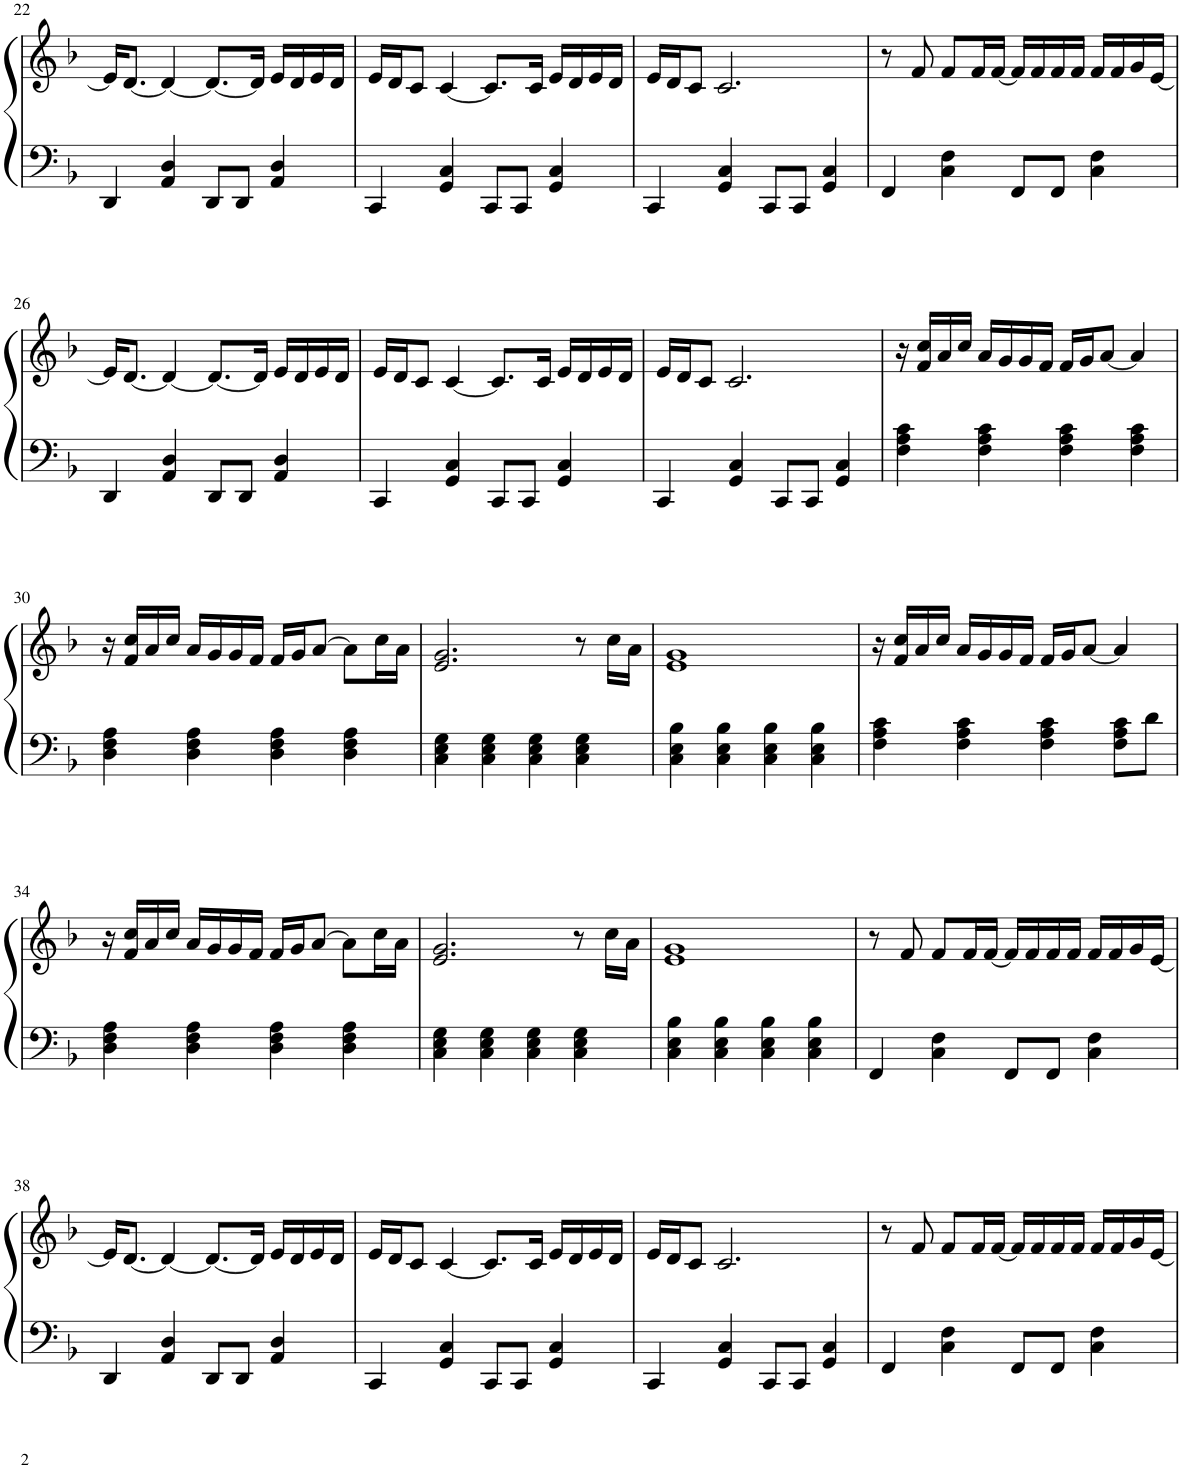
**kern	**kern
*part1	*part1
*staff2	*staff1
*I"Piano	*
*I'Pno.	*
!!LO:PB:g=z
*clefF4	*clefG2
*k[b-]	*k[b-]
*M4/4	*M4/4
=22	=22
4DD/	16e/KL]
.	[8.d/J
4AA/ 4D/	4d/_
8DD/L	8.d/L_
8DD/J	.
.	16d/Jk]
4AA/ 4D/	16e/LL
.	16d/
.	16e/
.	16d/JJ
=23	=23
4CC/	16e/LL
.	16d/J
.	8c/J
4GG/ 4C/	[4c/
8CC/L	8.c/L]
8CC/J	.
.	16c/Jk
4GG/ 4C/	16e/LL
.	16d/
.	16e/
.	16d/JJ
=24	=24
4CC/	16e/LL
.	16d/J
.	8c/J
4GG/ 4C/	2.c/
8CC/L	.
8CC/J	.
4GG/ 4C/	.
=25	=25
4FF/	8r
.	8f/
4C\ 4F\	8f/L
.	16f/L
.	[16f/JJ
8FF/L	16f/LL]
.	16f/
8FF/J	16f/
.	16f/JJ
4C\ 4F\	16f/LL
.	16f/
.	16g/
.	[16e/JJ
!!LO:LB:g=z
=26	=26
4DD/	16e/KL]
.	[8.d/J
4AA/ 4D/	4d/_
8DD/L	8.d/L_
8DD/J	.
.	16d/Jk]
4AA/ 4D/	16e/LL
.	16d/
.	16e/
.	16d/JJ
=27	=27
4CC/	16e/LL
.	16d/J
.	8c/J
4GG/ 4C/	[4c/
8CC/L	8.c/L]
8CC/J	.
.	16c/Jk
4GG/ 4C/	16e/LL
.	16d/
.	16e/
.	16d/JJ
=28	=28
4CC/	16e/LL
.	16d/J
.	8c/J
4GG/ 4C/	2.c/
8CC/L	.
8CC/J	.
4GG/ 4C/	.
=29	=29
4F\ 4A\ 4c\	16r
.	16f/ 16cc/LL
.	16a/
.	16cc/JJ
4F\ 4A\ 4c\	16a/LL
.	16g/
.	16g/
.	16f/JJ
4F\ 4A\ 4c\	16f/LL
.	16g/J
.	[8a/J
4F\ 4A\ 4c\	4a/]
!!LO:LB:g=z
=30	=30
4D\ 4F\ 4A\	16r
.	16f/ 16cc/LL
.	16a/
.	16cc/JJ
4D\ 4F\ 4A\	16a/LL
.	16g/
.	16g/
.	16f/JJ
4D\ 4F\ 4A\	16f/LL
.	16g/J
.	[8a/J
4D\ 4F\ 4A\	8a\L]
.	16cc\L
.	16a\JJ
=31	=31
4C\ 4E\ 4G\	2.e/ 2.g/
4C\ 4E\ 4G\	.
4C\ 4E\ 4G\	.
4C\ 4E\ 4G\	8r
.	16cc\LL
.	16a\JJ
=32	=32
4C\ 4E\ 4B-\	1e 1g
4C\ 4E\ 4B-\	.
4C\ 4E\ 4B-\	.
4C\ 4E\ 4B-\	.
=33	=33
4F\ 4A\ 4c\	16r
.	16f/ 16cc/LL
.	16a/
.	16cc/JJ
4F\ 4A\ 4c\	16a/LL
.	16g/
.	16g/
.	16f/JJ
4F\ 4A\ 4c\	16f/LL
.	16g/J
.	[8a/J
8F\ 8A\ 8c\L	4a/]
8d\J	.
!!LO:LB:g=z
=34	=34
4D\ 4F\ 4A\	16r
.	16f/ 16cc/LL
.	16a/
.	16cc/JJ
4D\ 4F\ 4A\	16a/LL
.	16g/
.	16g/
.	16f/JJ
4D\ 4F\ 4A\	16f/LL
.	16g/J
.	[8a/J
4D\ 4F\ 4A\	8a\L]
.	16cc\L
.	16a\JJ
=35	=35
4C\ 4E\ 4G\	2.e/ 2.g/
4C\ 4E\ 4G\	.
4C\ 4E\ 4G\	.
4C\ 4E\ 4G\	8r
.	16cc\LL
.	16a\JJ
=36	=36
4C\ 4E\ 4B-\	1e 1g
4C\ 4E\ 4B-\	.
4C\ 4E\ 4B-\	.
4C\ 4E\ 4B-\	.
=37	=37
4FF/	8r
.	8f/
4C\ 4F\	8f/L
.	16f/L
.	[16f/JJ
8FF/L	16f/LL]
.	16f/
8FF/J	16f/
.	16f/JJ
4C\ 4F\	16f/LL
.	16f/
.	16g/
.	[16e/JJ
!!LO:LB:g=z
=38	=38
4DD/	16e/KL]
.	[8.d/J
4AA/ 4D/	4d/_
8DD/L	8.d/L_
8DD/J	.
.	16d/Jk]
4AA/ 4D/	16e/LL
.	16d/
.	16e/
.	16d/JJ
=39	=39
4CC/	16e/LL
.	16d/J
.	8c/J
4GG/ 4C/	[4c/
8CC/L	8.c/L]
8CC/J	.
.	16c/Jk
4GG/ 4C/	16e/LL
.	16d/
.	16e/
.	16d/JJ
=40	=40
4CC/	16e/LL
.	16d/J
.	8c/J
4GG/ 4C/	2.c/
8CC/L	.
8CC/J	.
4GG/ 4C/	.
=41	=41
4FF/	8r
.	8f/
4C\ 4F\	8f/L
.	16f/L
.	[16f/JJ
8FF/L	16f/LL]
.	16f/
8FF/J	16f/
.	16f/JJ
4C\ 4F\	16f/LL
.	16f/
.	16g/
.	[16e/JJ
=	=
*-	*-
